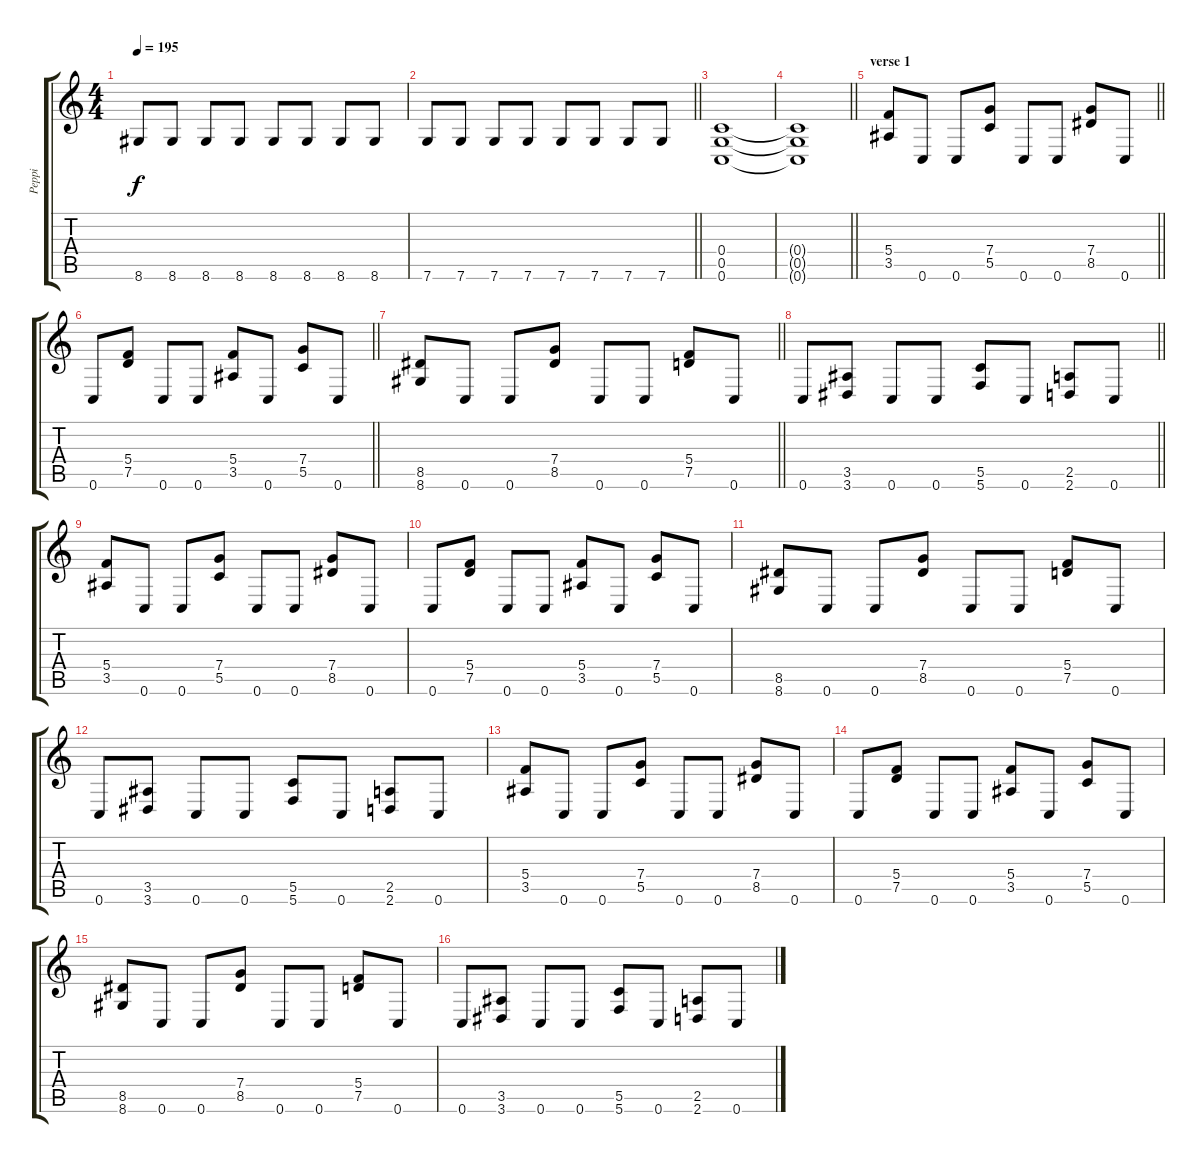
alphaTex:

\track ("Peppi" "Peppi") {instrument distortionguitar}
\staff {score tabs}
\tuning (D4 A3 F3 C3 G2 C2) {hide}
\ts (4 4)
\tempo 195
\clef g2
\ks c
8.6.8{dy f} 8.6.8 8.6.8 8.6.8 8.6.8 8.6.8 8.6.8 8.6.8 |
\barLineRight lightlight
7.6.8 7.6.8 7.6.8 7.6.8 7.6.8 7.6.8 7.6.8 7.6.8 |
(0.4 0.5 0.6).1 |
\barLineRight lightlight
(0.4{t} 0.5{t} 0.6{t}).1 |
\section ("" "verse 1")
\barLineRight lightlight
(5.4 3.5).8 0.6.8 0.6.8 (7.4 5.5).8 0.6.8 0.6.8 (7.4 8.5).8 0.6.8 |
\barLineRight lightlight
0.6.8 (5.4 7.5).8 0.6.8 0.6.8 (5.4 3.5).8 0.6.8 (7.4 5.5).8 0.6.8 |
\barLineRight lightlight
(8.5 8.6).8 0.6.8 0.6.8 (7.4 8.5).8 0.6.8 0.6.8 (5.4 7.5).8 0.6.8 |
\barLineRight lightlight
0.6.8 (3.5 3.6).8 0.6.8 0.6.8 (5.5 5.6).8 0.6.8 (2.5 2.6).8 0.6.8 |
(5.4 3.5).8 0.6.8 0.6.8 (7.4 5.5).8 0.6.8 0.6.8 (7.4 8.5).8 0.6.8 |
0.6.8 (5.4 7.5).8 0.6.8 0.6.8 (5.4 3.5).8 0.6.8 (7.4 5.5).8 0.6.8 |
(8.5 8.6).8 0.6.8 0.6.8 (7.4 8.5).8 0.6.8 0.6.8 (5.4 7.5).8 0.6.8 |
0.6.8 (3.5 3.6).8 0.6.8 0.6.8 (5.5 5.6).8 0.6.8 (2.5 2.6).8 0.6.8 |
(5.4 3.5).8 0.6.8 0.6.8 (7.4 5.5).8 0.6.8 0.6.8 (7.4 8.5).8 0.6.8 |
0.6.8 (5.4 7.5).8 0.6.8 0.6.8 (5.4 3.5).8 0.6.8 (7.4 5.5).8 0.6.8 |
(8.5 8.6).8 0.6.8 0.6.8 (7.4 8.5).8 0.6.8 0.6.8 (5.4 7.5).8 0.6.8 |
0.6.8 (3.5 3.6).8 0.6.8 0.6.8 (5.5 5.6).8 0.6.8 (2.5 2.6).8 0.6.8
